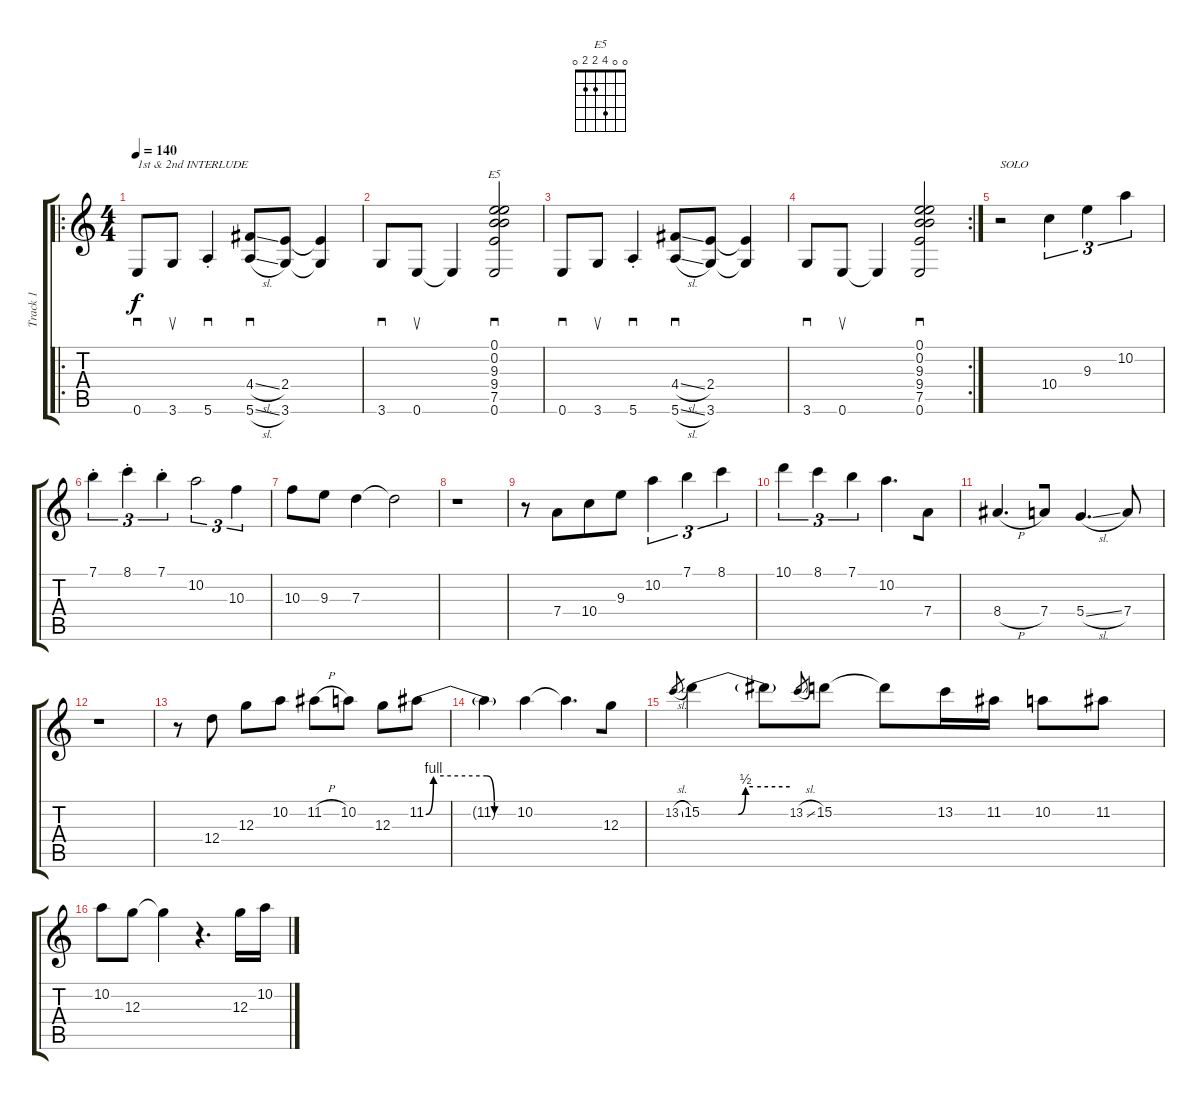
\track ("Track 1" "Track 1") {instrument acousticguitarsteel}
\staff {score tabs}
\tuning (E4 B3 G3 D3 A2 E2) {hide}
\chord ("E5" 0 0 4 2 2 0)
\ro
\ts (4 4)
\tempo 140
\clef g2
\ks c
0.6.8{sd txt "1st & 2nd INTERLUDE" dy f} 3.6.8{su beam merge} 5.6{st}.4{sd beam merge} (4.4{sl} 5.6{sl}).8{sd} (2.4 3.6).8{beam merge} (2.4{t} 3.6{t}).4 |
3.6.8{sd beam merge} 0.6.8{su beam merge} 0.6{t}.4 (0.1 0.2 9.3 9.4 7.5 0.6).2{sd ch "E5"} |
0.6.8{sd} 3.6.8{su beam merge} 5.6{st}.4{sd beam merge} (4.4{sl} 5.6{sl}).8{sd} (2.4 3.6).8{beam merge} (2.4{t} 3.6{t}).4 |
\rc 2
3.6.8{sd beam merge} 0.6.8{su beam merge} 0.6{t}.4 (0.1 0.2 9.3 9.4 7.5 0.6).2{sd} |
r.2{txt "SOLO" beam merge} 10.4.4{tu (3 2)} 9.3.4{tu (3 2)} 10.2.4{tu (3 2)} |
7.1{st}.4{tu (3 2) beam merge} 8.1{st}.4{tu (3 2)} 7.1{st}.4{tu (3 2)} 10.2.2{tu (3 2)} 10.3.4{tu (3 2)} |
10.3.8 9.3.8{beam merge} 7.3.4 7.3{t}.2 |
r.1 |
r.8 7.4.8{beam merge} 10.4.8{beam merge} 9.3.8{beam merge} 10.2.4{tu (3 2)} 7.1.4{tu (3 2)} 8.1.4{tu (3 2)} |
10.1.4{tu (3 2) beam merge} 8.1.4{tu (3 2)} 7.1.4{tu (3 2)} 10.2.4{d beam merge} 7.4.8 |
8.4{h}.4{d beam merge} 7.4.8 5.4{sl}.4{d} 7.4.8 |
r.1 |
r.8 12.4.8 12.3.8 10.2.8 11.2{h}.8 10.2.8 12.3.8{beam merge} 11.2{be (custom 0 0 5 4 40 4 45 0 60 0)}.8 |
11.2{t}.4 10.2.4 10.2{t}.4{d beam merge} 12.3.8 |
13.2{sl}.8{gr} 15.2{be (custom 0 0 25 0 30 2 35 2 60 2)}.4{beam merge} 15.2{t}.8 13.2{sl}.8{gr} 15.2.8 15.2{t}.8 13.2.16 11.2.16 10.2.8{beam merge} 11.2.8 |
10.2.8 12.3.8{beam merge} 12.3{t}.4{beam merge} r.4{d beam merge} 12.3.16 10.2{sl}.16
